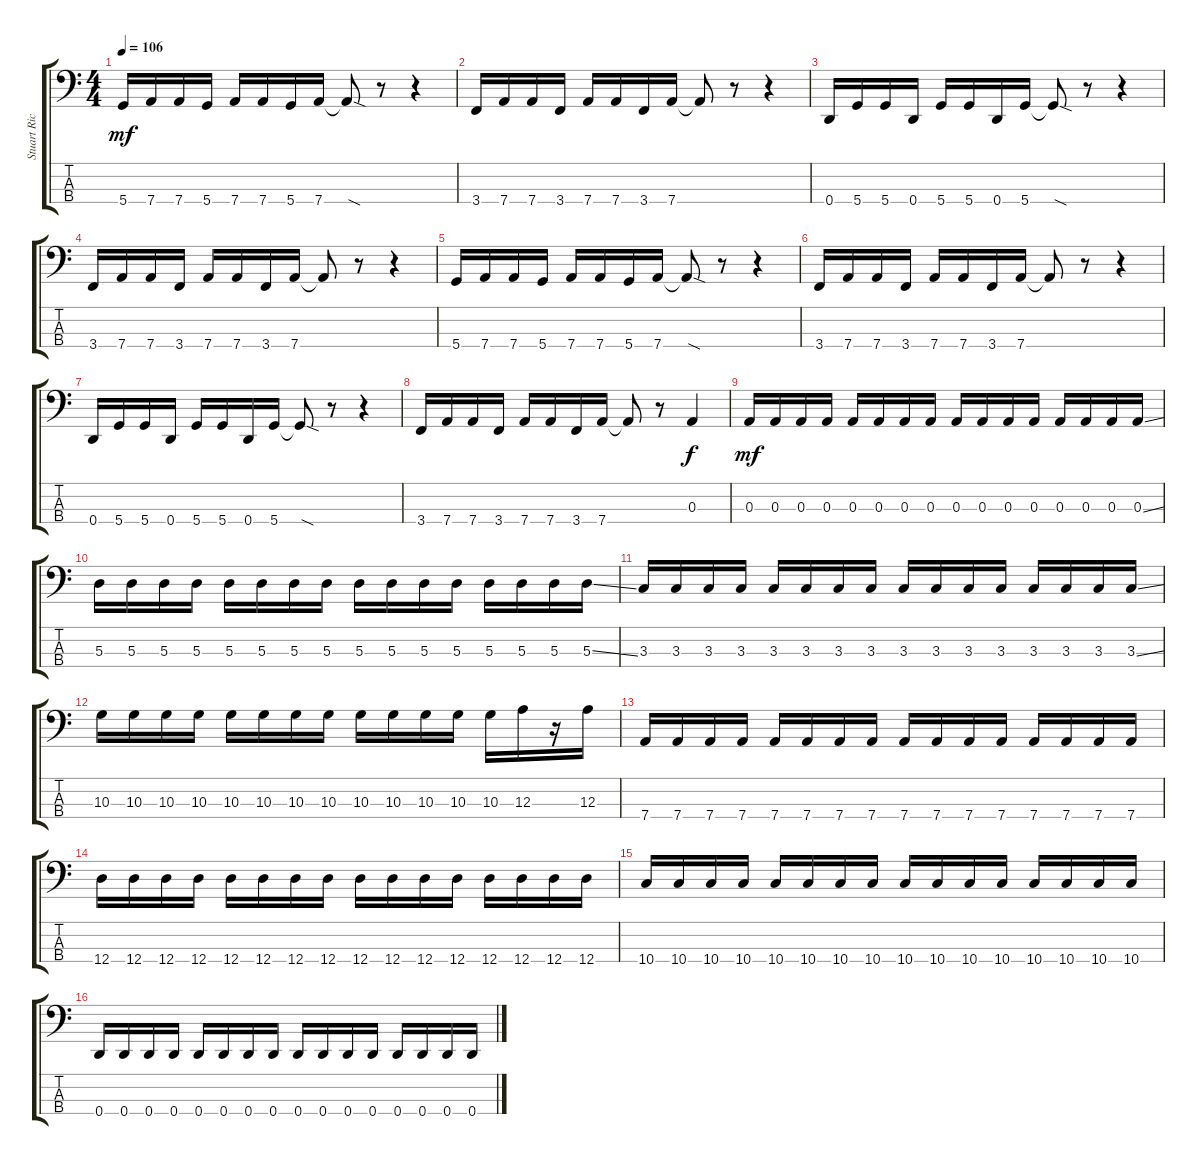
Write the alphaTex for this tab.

\track ("Stuart Richardson" "Stuart Ric") {instrument electricbasspick}
\staff {score tabs}
\tuning (G2 D2 A1 D1) {hide}
\ts (4 4)
\tempo 106
\clef f4
\ks c
5.4.16{dy mf} 7.4.16 7.4.16 5.4.16 7.4.16 7.4.16 5.4.16 7.4.16 7.4{sod t}.8 r.8 r.4 |
3.4.16 7.4.16 7.4.16 3.4.16 7.4.16 7.4.16 3.4.16 7.4.16 7.4{t}.8 r.8 r.4 |
0.4.16 5.4.16 5.4.16 0.4.16 5.4.16 5.4.16 0.4.16 5.4.16 5.4{sod t}.8 r.8 r.4 |
3.4.16 7.4.16 7.4.16 3.4.16 7.4.16 7.4.16 3.4.16 7.4.16 7.4{t}.8 r.8 r.4 |
5.4.16 7.4.16 7.4.16 5.4.16 7.4.16 7.4.16 5.4.16 7.4.16 7.4{sod t}.8 r.8 r.4 |
3.4.16 7.4.16 7.4.16 3.4.16 7.4.16 7.4.16 3.4.16 7.4.16 7.4{t}.8 r.8 r.4 |
0.4.16 5.4.16 5.4.16 0.4.16 5.4.16 5.4.16 0.4.16 5.4.16 5.4{sod t}.8 r.8 r.4 |
3.4.16 7.4.16 7.4.16 3.4.16 7.4.16 7.4.16 3.4.16 7.4.16 7.4{t}.8 r.8 0.3.4{dy f} |
0.3.16{dy mf} 0.3.16 0.3.16 0.3.16 0.3.16 0.3.16 0.3.16 0.3.16 0.3.16 0.3.16 0.3.16 0.3.16 0.3.16 0.3.16 0.3.16 0.3{ss}.16 |
5.3.16 5.3.16 5.3.16 5.3.16 5.3.16 5.3.16 5.3.16 5.3.16 5.3.16 5.3.16 5.3.16 5.3.16 5.3.16 5.3.16 5.3.16 5.3{ss}.16 |
3.3.16 3.3.16 3.3.16 3.3.16 3.3.16 3.3.16 3.3.16 3.3.16 3.3.16 3.3.16 3.3.16 3.3.16 3.3.16 3.3.16 3.3.16 3.3{ss}.16 |
10.3.16 10.3.16 10.3.16 10.3.16 10.3.16 10.3.16 10.3.16 10.3.16 10.3.16 10.3.16 10.3.16 10.3.16 10.3.16 12.3.16 r.16 12.3.16 |
7.4.16 7.4.16 7.4.16 7.4.16 7.4.16 7.4.16 7.4.16 7.4.16 7.4.16 7.4.16 7.4.16 7.4.16 7.4.16 7.4.16 7.4.16 7.4.16 |
12.4.16 12.4.16 12.4.16 12.4.16 12.4.16 12.4.16 12.4.16 12.4.16 12.4.16 12.4.16 12.4.16 12.4.16 12.4.16 12.4.16 12.4.16 12.4.16 |
10.4.16 10.4.16 10.4.16 10.4.16 10.4.16 10.4.16 10.4.16 10.4.16 10.4.16 10.4.16 10.4.16 10.4.16 10.4.16 10.4.16 10.4.16 10.4.16 |
0.4.16 0.4.16 0.4.16 0.4.16 0.4.16 0.4.16 0.4.16 0.4.16 0.4.16 0.4.16 0.4.16 0.4.16 0.4.16 0.4.16 0.4.16 0.4.16
